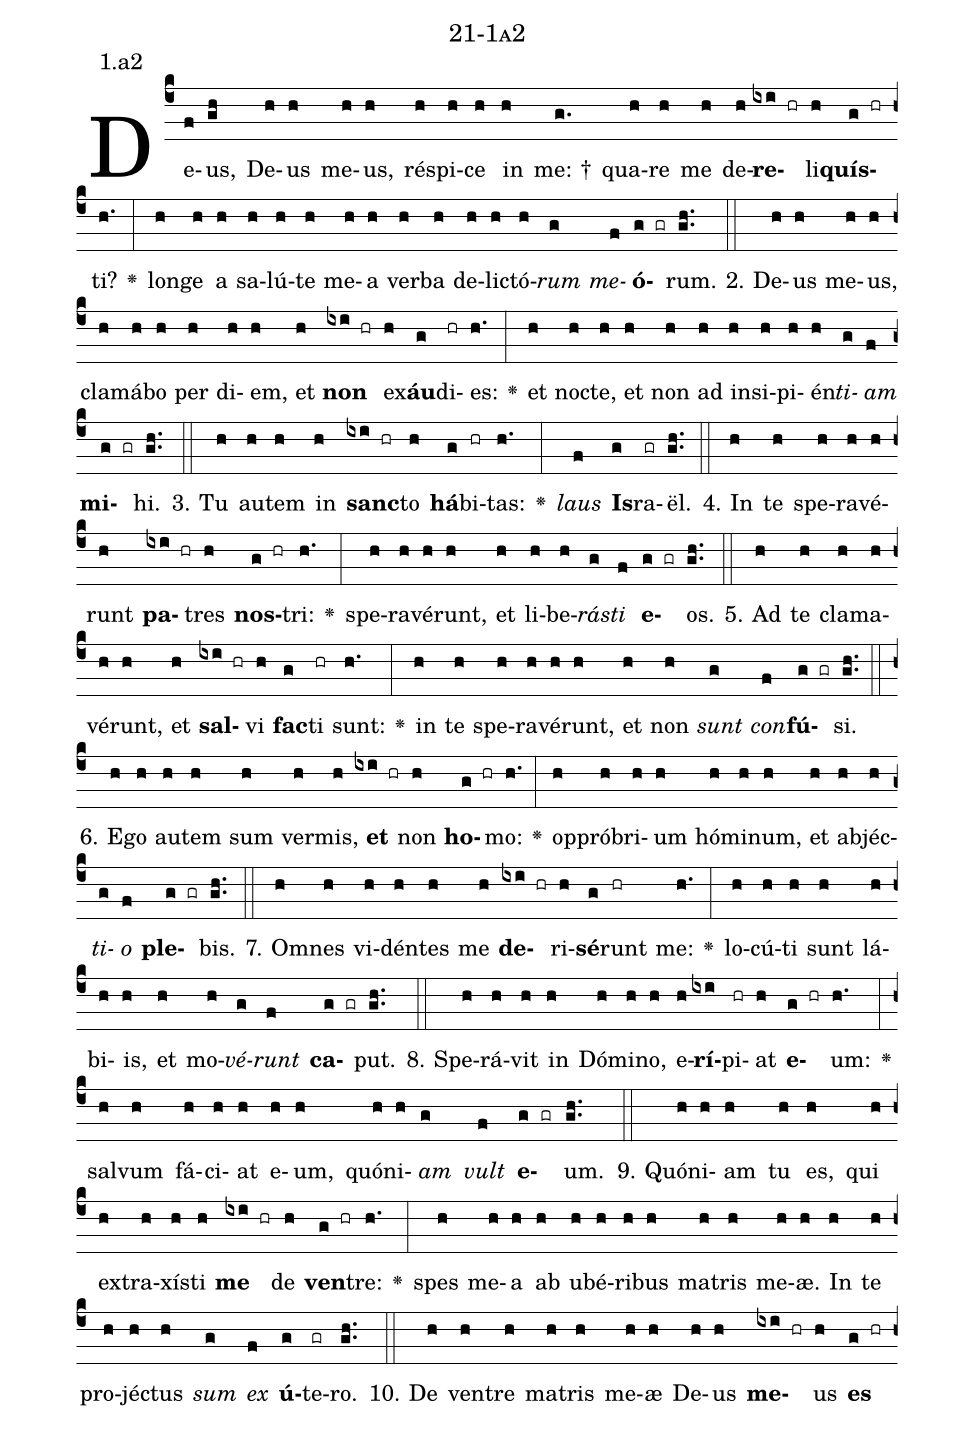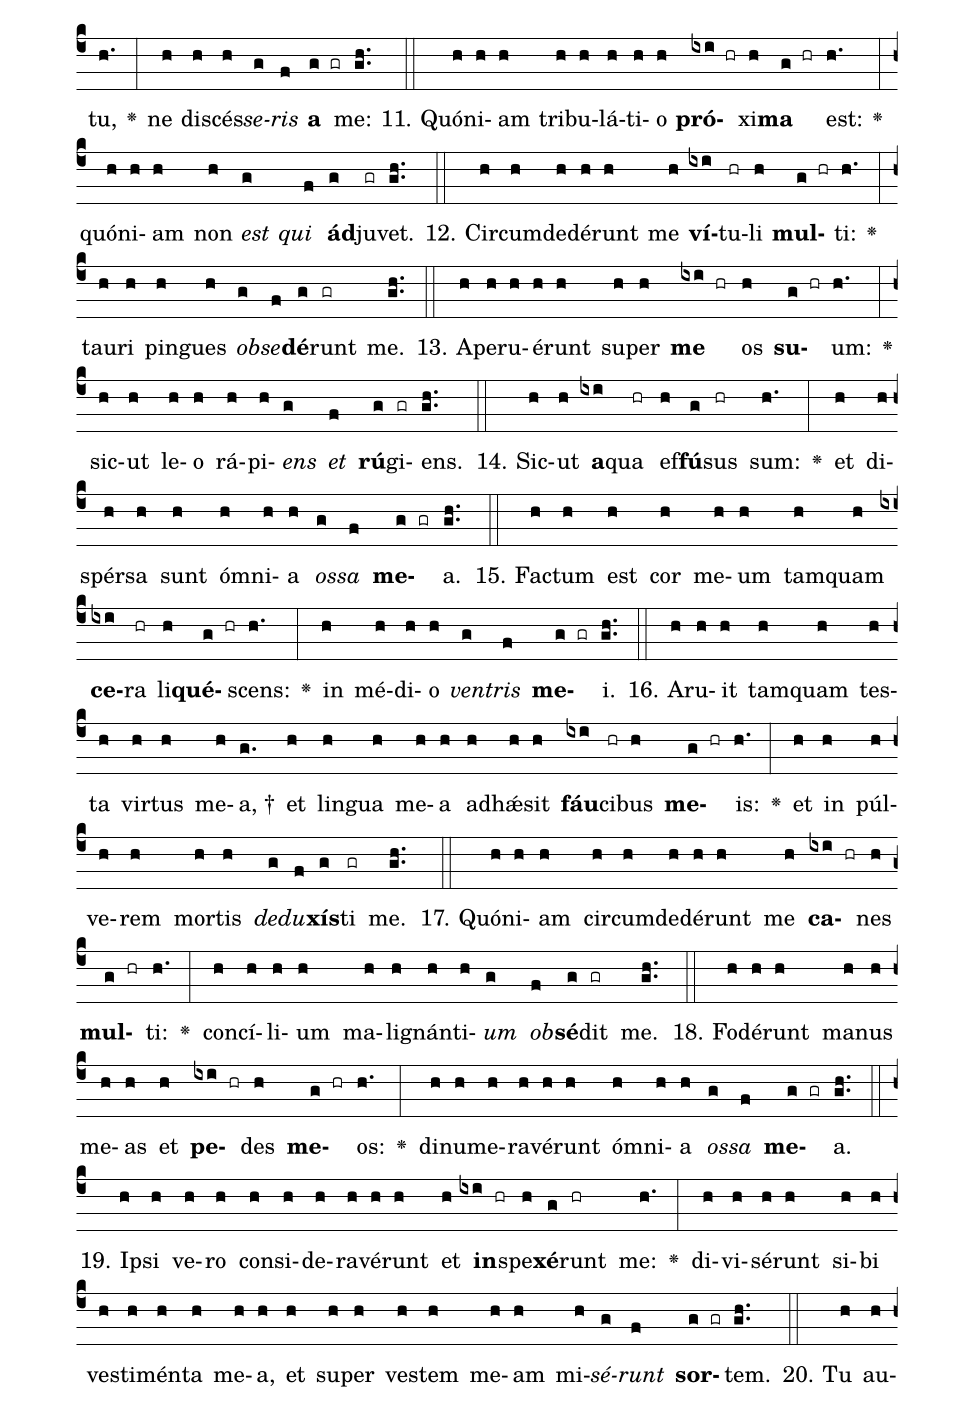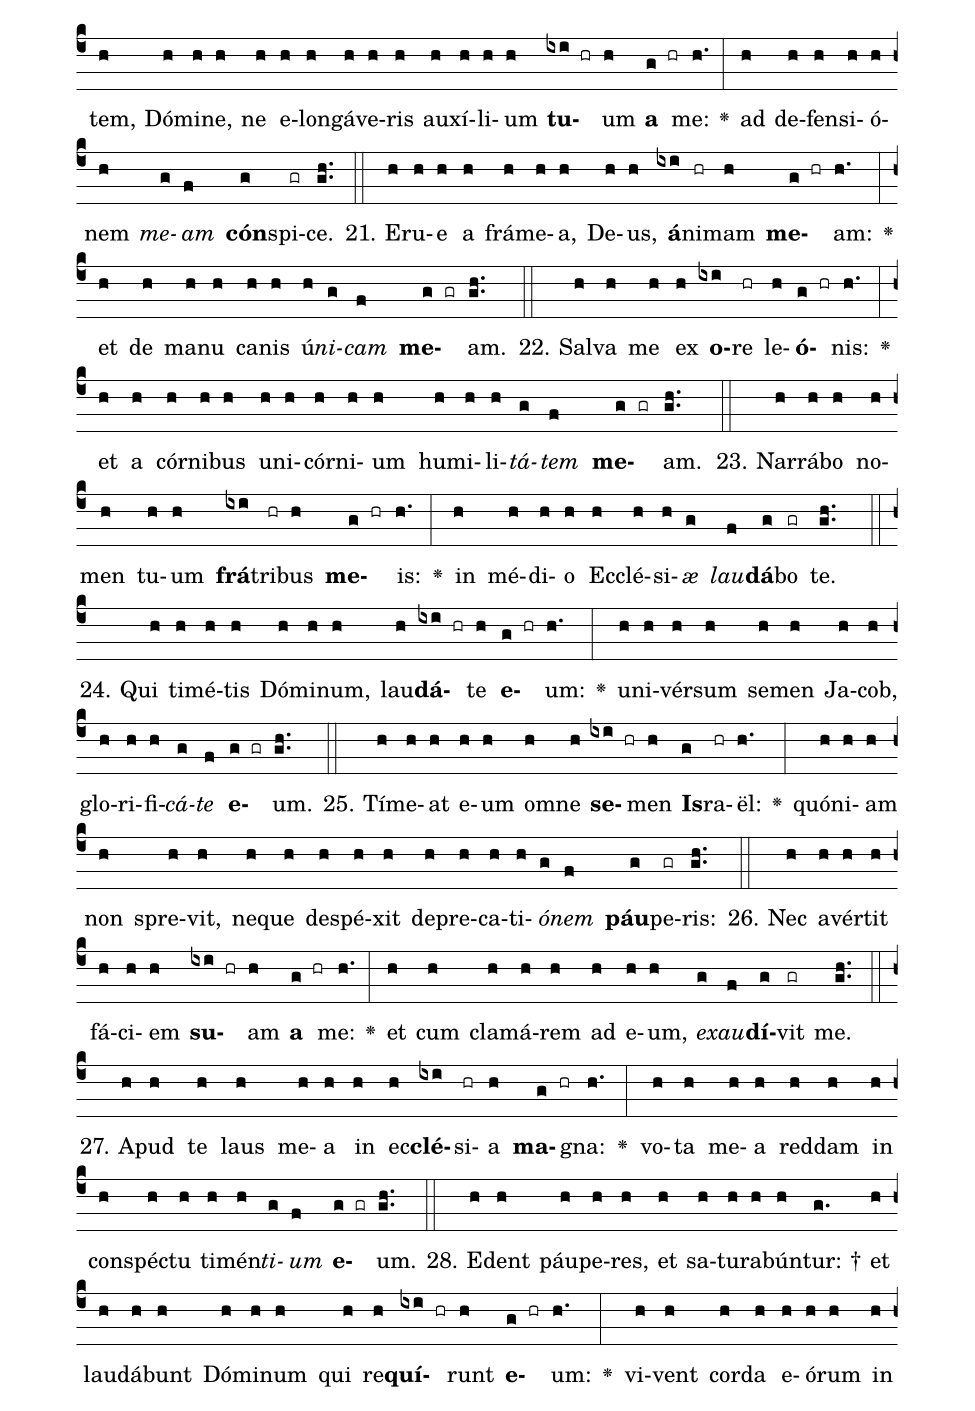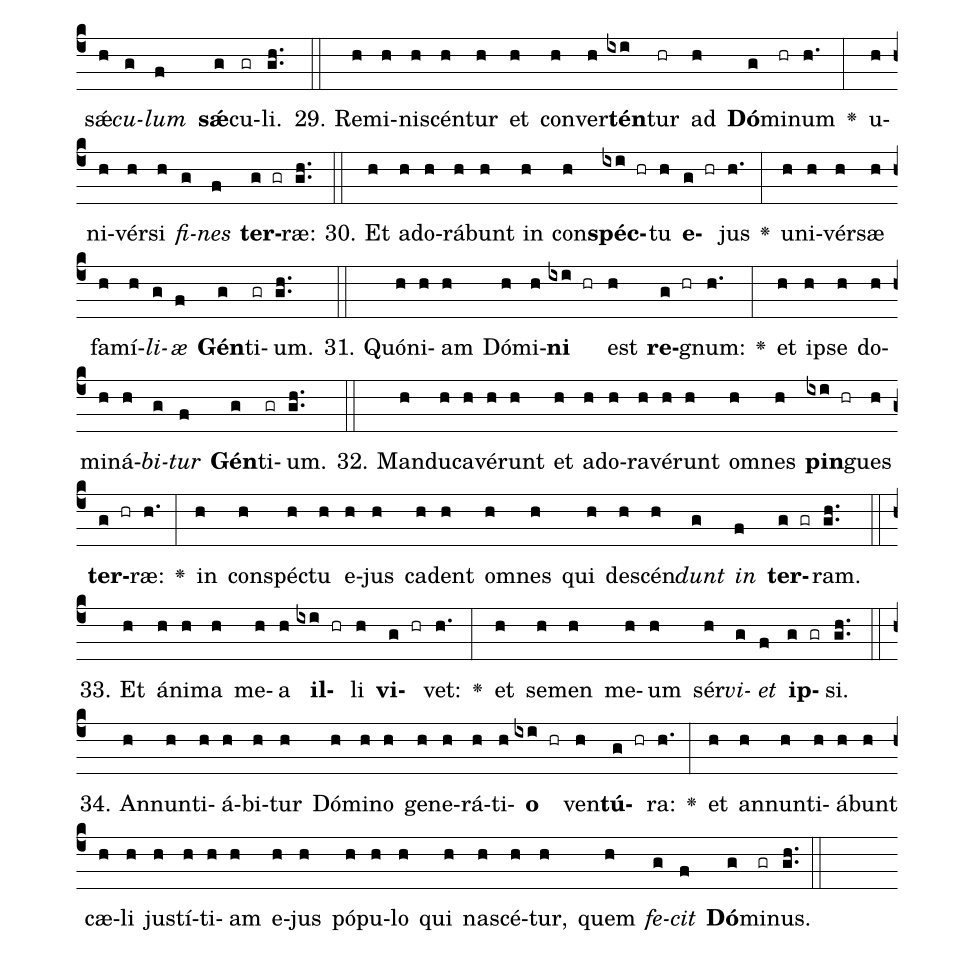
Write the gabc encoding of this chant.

name: 21-1a2;
annotation: 1.a2;
%%
(c4)De(f)us,(gh) De(h)us(h) me(h)us,(h) ré(h)spi(h)ce(h) in(h) me: †(g.) qua(h)re(h) me(h) de(h)<b>re</b>(ixi hr)li(h)<b>quís</b>(g hr)ti?(h.) <v>\greheightstar</v>(:) lon(h)ge(h) a(h) sa(h)lú(h)te(h) me(h)a(h) ver(h)ba(h) de(h)lic(h)tó(h)<i>rum</i>(g) <i>me</i>(f)<b>ó</b>(g gr)rum.(gh..) (::)
2. De(h)us(h) me(h)us,(h) cla(h)má(h)bo(h) per(h) di(h)em,(h) et(h) <b>non</b>(ixi hr) ex(h)<b>áu</b>(g)di(hr)es:(h.) <v>\greheightstar</v>(:) et(h) noc(h)te,(h) et(h) non(h) ad(h) in(h)si(h)pi(h)én(h)<i>ti</i>(g)<i>am</i>(f) <b>mi</b>(g gr)hi.(gh..) (::)
3. Tu(h) au(h)tem(h) in(h) <b>sanc</b>(ixi hr)to(h) <b>há</b>(g)bi(hr)tas:(h.) <v>\greheightstar</v>(:) <i>laus</i>(f) <b>Is</b>(g)ra(gr)ël.(gh..) (::)
4. In(h) te(h) spe(h)ra(h)vé(h)runt(h) <b>pa</b>(ixi hr)tres(h) <b>nos</b>(g hr)tri:(h.) <v>\greheightstar</v>(:) spe(h)ra(h)vé(h)runt,(h) et(h) li(h)be(h)<i>rás</i>(g)<i>ti</i>(f) <b>e</b>(g gr)os.(gh..) (::)
5. Ad(h) te(h) cla(h)ma(h)vé(h)runt,(h) et(h) <b>sal</b>(ixi hr)vi(h) <b>fac</b>(g)ti(hr) sunt:(h.) <v>\greheightstar</v>(:) in(h) te(h) spe(h)ra(h)vé(h)runt,(h) et(h) non(h) <i>sunt</i>(g) <i>con</i>(f)<b>fú</b>(g gr)si.(gh..) (::)
6. E(h)go(h) au(h)tem(h) sum(h) ver(h)mis,(h) <b>et</b>(ixi hr) non(h) <b>ho</b>(g hr)mo:(h.) <v>\greheightstar</v>(:) op(h)pró(h)bri(h)um(h) hó(h)mi(h)num,(h) et(h) ab(h)jéc(h)<i>ti</i>(g)<i>o</i>(f) <b>ple</b>(g gr)bis.(gh..) (::)
7. Om(h)nes(h) vi(h)dén(h)tes(h) me(h) <b>de</b>(ixi hr)ri(h)<b>sé</b>(g)runt(hr) me:(h.) <v>\greheightstar</v>(:) lo(h)cú(h)ti(h) sunt(h) lá(h)bi(h)is,(h) et(h) mo(h)<i>vé</i>(g)<i>runt</i>(f) <b>ca</b>(g gr)put.(gh..) (::)
8. Spe(h)rá(h)vit(h) in(h) Dó(h)mi(h)no,(h) e(h)<b>rí</b>(ixi)pi(hr)at(h) <b>e</b>(g hr)um:(h.) <v>\greheightstar</v>(:) sal(h)vum(h) fá(h)ci(h)at(h) e(h)um,(h) quón(h)i(h)<i>am</i>(g) <i>vult</i>(f) <b>e</b>(g gr)um.(gh..) (::)
9. Quón(h)i(h)am(h) tu(h) es,(h) qui(h) ex(h)tra(h)xís(h)ti(h) <b>me</b>(ixi hr) de(h) <b>ven</b>(g hr)tre:(h.) <v>\greheightstar</v>(:) spes(h) me(h)a(h) ab(h) u(h)bé(h)ri(h)bus(h) ma(h)tris(h) me(h)æ.(h) In(h) te(h) pro(h)jéc(h)tus(h) <i>sum</i>(g) <i>ex</i>(f) <b>ú</b>(g)te(gr)ro.(gh..) (::)
10. De(h) ven(h)tre(h) ma(h)tris(h) me(h)æ(h) De(h)us(h) <b>me</b>(ixi hr)us(h) <b>es</b>(g hr) tu,(h.) <v>\greheightstar</v>(:) ne(h) di(h)scés(h)<i>se</i>(g)<i>ris</i>(f) <b>a</b>(g gr) me:(gh..) (::)
11. Quón(h)i(h)am(h) tri(h)bu(h)lá(h)ti(h)o(h) <b>pró</b>(ixi hr)xi(h)<b>ma</b>(g hr) est:(h.) <v>\greheightstar</v>(:) quón(h)i(h)am(h) non(h) <i>est</i>(g) <i>qui</i>(f) <b>ád</b>(g)ju(gr)vet.(gh..) (::)
12. Cir(h)cum(h)de(h)dé(h)runt(h) me(h) <b>ví</b>(ixi)tu(hr)li(h) <b>mul</b>(g hr)ti:(h.) <v>\greheightstar</v>(:) tau(h)ri(h) pin(h)gues(h) <i>ob</i>(g)<i>se</i>(f)<b>dé</b>(g)runt(gr) me.(gh..) (::)
13. A(h)pe(h)ru(h)é(h)runt(h) su(h)per(h) <b>me</b>(ixi hr) os(h) <b>su</b>(g hr)um:(h.) <v>\greheightstar</v>(:) sic(h)ut(h) le(h)o(h) rá(h)pi(h)<i>ens</i>(g) <i>et</i>(f) <b>rú</b>(g)gi(gr)ens.(gh..) (::)
14. Sic(h)ut(h) <b>a</b>(ixi)qua(hr) ef(h)<b>fú</b>(g)sus(hr) sum:(h.) <v>\greheightstar</v>(:) et(h) di(h)spér(h)sa(h) sunt(h) óm(h)ni(h)a(h) <i>os</i>(g)<i>sa</i>(f) <b>me</b>(g gr)a.(gh..) (::)
15. Fac(h)tum(h) est(h) cor(h) me(h)um(h) tam(h)quam(h) <b>ce</b>(ixi)ra(hr) li(h)<b>qué</b>(g hr)scens:(h.) <v>\greheightstar</v>(:) in(h) mé(h)di(h)o(h) <i>ven</i>(g)<i>tris</i>(f) <b>me</b>(g gr)i.(gh..) (::)
16. A(h)ru(h)it(h) tam(h)quam(h) tes(h)ta(h) vir(h)tus(h) me(h)a, †(g.) et(h) lin(h)gua(h) me(h)a(h) ad(h)hǽ(h)sit(h) <b>fáu</b>(ixi)ci(hr)bus(h) <b>me</b>(g hr)is:(h.) <v>\greheightstar</v>(:) et(h) in(h) púl(h)ve(h)rem(h) mor(h)tis(h) <i>de</i>(g)<i>du</i>(f)<b>xís</b>(g)ti(gr) me.(gh..) (::)
17. Quón(h)i(h)am(h) cir(h)cum(h)de(h)dé(h)runt(h) me(h) <b>ca</b>(ixi hr)nes(h) <b>mul</b>(g hr)ti:(h.) <v>\greheightstar</v>(:) con(h)cí(h)li(h)um(h) ma(h)li(h)gnán(h)ti(h)<i>um</i>(g) <i>ob</i>(f)<b>sé</b>(g)dit(gr) me.(gh..) (::)
18. Fo(h)dé(h)runt(h) ma(h)nus(h) me(h)as(h) et(h) <b>pe</b>(ixi hr)des(h) <b>me</b>(g hr)os:(h.) <v>\greheightstar</v>(:) di(h)nu(h)me(h)ra(h)vé(h)runt(h) óm(h)ni(h)a(h) <i>os</i>(g)<i>sa</i>(f) <b>me</b>(g gr)a.(gh..) (::)
19. Ip(h)si(h) ve(h)ro(h) con(h)si(h)de(h)ra(h)vé(h)runt(h) et(h) <b>in</b>(ixi hr)spe(h)<b>xé</b>(g)runt(hr) me:(h.) <v>\greheightstar</v>(:) di(h)vi(h)sé(h)runt(h) si(h)bi(h) ves(h)ti(h)mén(h)ta(h) me(h)a,(h) et(h) su(h)per(h) ves(h)tem(h) me(h)am(h) mi(h)<i>sé</i>(g)<i>runt</i>(f) <b>sor</b>(g gr)tem.(gh..) (::)
20. Tu(h) au(h)tem,(h) Dó(h)mi(h)ne,(h) ne(h) e(h)lon(h)gá(h)ve(h)ris(h) au(h)xí(h)li(h)um(h) <b>tu</b>(ixi hr)um(h) <b>a</b>(g hr) me:(h.) <v>\greheightstar</v>(:) ad(h) de(h)fen(h)si(h)ó(h)nem(h) <i>me</i>(g)<i>am</i>(f) <b>cón</b>(g)spi(gr)ce.(gh..) (::)
21. E(h)ru(h)e(h) a(h) frá(h)me(h)a,(h) De(h)us,(h) <b>á</b>(ixi)ni(hr)mam(h) <b>me</b>(g hr)am:(h.) <v>\greheightstar</v>(:) et(h) de(h) ma(h)nu(h) ca(h)nis(h) ú(h)<i>ni</i>(g)<i>cam</i>(f) <b>me</b>(g gr)am.(gh..) (::)
22. Sal(h)va(h) me(h) ex(h) <b>o</b>(ixi)re(hr) le(h)<b>ó</b>(g hr)nis:(h.) <v>\greheightstar</v>(:) et(h) a(h) cór(h)ni(h)bus(h) u(h)ni(h)cór(h)ni(h)um(h) hu(h)mi(h)li(h)<i>tá</i>(g)<i>tem</i>(f) <b>me</b>(g gr)am.(gh..) (::)
23. Nar(h)rá(h)bo(h) no(h)men(h) tu(h)um(h) <b>frá</b>(ixi)tri(hr)bus(h) <b>me</b>(g hr)is:(h.) <v>\greheightstar</v>(:) in(h) mé(h)di(h)o(h) Ec(h)clé(h)si(h)<i>æ</i>(g) <i>lau</i>(f)<b>dá</b>(g)bo(gr) te.(gh..) (::)
24. Qui(h) ti(h)mé(h)tis(h) Dó(h)mi(h)num,(h) lau(h)<b>dá</b>(ixi hr)te(h) <b>e</b>(g hr)um:(h.) <v>\greheightstar</v>(:) u(h)ni(h)vér(h)sum(h) se(h)men(h) Ja(h)cob,(h) glo(h)ri(h)fi(h)<i>cá</i>(g)<i>te</i>(f) <b>e</b>(g gr)um.(gh..) (::)
25. Tí(h)me(h)at(h) e(h)um(h) om(h)ne(h) <b>se</b>(ixi hr)men(h) <b>Is</b>(g)ra(hr)ël:(h.) <v>\greheightstar</v>(:) quón(h)i(h)am(h) non(h) spre(h)vit,(h) ne(h)que(h) de(h)spé(h)xit(h) de(h)pre(h)ca(h)ti(h)<i>ó</i>(g)<i>nem</i>(f) <b>páu</b>(g)pe(gr)ris:(gh..) (::)
26. Nec(h) a(h)vér(h)tit(h) fá(h)ci(h)em(h) <b>su</b>(ixi hr)am(h) <b>a</b>(g hr) me:(h.) <v>\greheightstar</v>(:) et(h) cum(h) cla(h)má(h)rem(h) ad(h) e(h)um,(h) <i>ex</i>(g)<i>au</i>(f)<b>dí</b>(g)vit(gr) me.(gh..) (::)
27. A(h)pud(h) te(h) laus(h) me(h)a(h) in(h) ec(h)<b>clé</b>(ixi)si(hr)a(h) <b>ma</b>(g hr)gna:(h.) <v>\greheightstar</v>(:) vo(h)ta(h) me(h)a(h) red(h)dam(h) in(h) con(h)spéc(h)tu(h) ti(h)mén(h)<i>ti</i>(g)<i>um</i>(f) <b>e</b>(g gr)um.(gh..) (::)
28. E(h)dent(h) páu(h)pe(h)res,(h) et(h) sa(h)tu(h)ra(h)bún(h)tur: †(g.) et(h) lau(h)dá(h)bunt(h) Dó(h)mi(h)num(h) qui(h) re(h)<b>quí</b>(ixi hr)runt(h) <b>e</b>(g hr)um:(h.) <v>\greheightstar</v>(:) vi(h)vent(h) cor(h)da(h) e(h)ó(h)rum(h) in(h) sǽ(h)<i>cu</i>(g)<i>lum</i>(f) <b>sǽ</b>(g)cu(gr)li.(gh..) (::)
29. Re(h)mi(h)ni(h)scén(h)tur(h) et(h) con(h)ver(h)<b>tén</b>(ixi)tur(hr) ad(h) <b>Dó</b>(g)mi(hr)num(h.) <v>\greheightstar</v>(:) u(h)ni(h)vér(h)si(h) <i>fi</i>(g)<i>nes</i>(f) <b>ter</b>(g gr)ræ:(gh..) (::)
30. Et(h) ad(h)o(h)rá(h)bunt(h) in(h) con(h)<b>spéc</b>(ixi hr)tu(h) <b>e</b>(g hr)jus(h.) <v>\greheightstar</v>(:) u(h)ni(h)vér(h)sæ(h) fa(h)mí(h)<i>li</i>(g)<i>æ</i>(f) <b>Gén</b>(g)ti(gr)um.(gh..) (::)
31. Quón(h)i(h)am(h) Dó(h)mi(h)<b>ni</b>(ixi hr) est(h) <b>re</b>(g hr)gnum:(h.) <v>\greheightstar</v>(:) et(h) ip(h)se(h) do(h)mi(h)ná(h)<i>bi</i>(g)<i>tur</i>(f) <b>Gén</b>(g)ti(gr)um.(gh..) (::)
32. Man(h)du(h)ca(h)vé(h)runt(h) et(h) ad(h)o(h)ra(h)vé(h)runt(h) om(h)nes(h) <b>pin</b>(ixi hr)gues(h) <b>ter</b>(g hr)ræ:(h.) <v>\greheightstar</v>(:) in(h) con(h)spéc(h)tu(h) e(h)jus(h) ca(h)dent(h) om(h)nes(h) qui(h) de(h)scén(h)<i>dunt</i>(g) <i>in</i>(f) <b>ter</b>(g gr)ram.(gh..) (::)
33. Et(h) á(h)ni(h)ma(h) me(h)a(h) <b>il</b>(ixi hr)li(h) <b>vi</b>(g hr)vet:(h.) <v>\greheightstar</v>(:) et(h) se(h)men(h) me(h)um(h) sér(h)<i>vi</i>(g)<i>et</i>(f) <b>ip</b>(g gr)si.(gh..) (::)
34. An(h)nun(h)ti(h)á(h)bi(h)tur(h) Dó(h)mi(h)no(h) ge(h)ne(h)rá(h)ti(h)<b>o</b>(ixi hr) ven(h)<b>tú</b>(g hr)ra:(h.) <v>\greheightstar</v>(:) et(h) an(h)nun(h)ti(h)á(h)bunt(h) cæ(h)li(h) jus(h)tí(h)ti(h)am(h) e(h)jus(h) pó(h)pu(h)lo(h) qui(h) na(h)scé(h)tur,(h) quem(h) <i>fe</i>(g)<i>cit</i>(f) <b>Dó</b>(g)mi(gr)nus.(gh..) (::)
